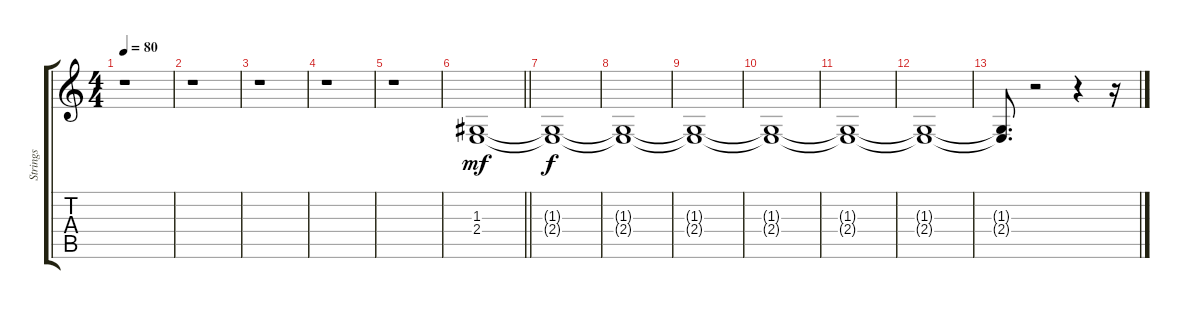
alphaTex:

\track ("Strings" "Strings") {instrument stringensemble1}
\staff {score tabs}
\tuning (E4 B3 G3 D3 A2 E2) {hide}
\ts (4 4)
\tempo 80
\clef g2
\ks c
r.1{dy mf} |
r.1 |
r.1 |
r.1 |
r.1 |
\barLineRight lightlight
(1.3 2.4).1{volume 12} |
(1.3{t} 2.4{t}).1{dy f} |
(1.3{t} 2.4{t}).1 |
(1.3{t} 2.4{t}).1 |
(1.3{t} 2.4{t}).1 |
(1.3{t} 2.4{t}).1 |
(1.3{t} 2.4{t}).1 |
(1.3{t} 2.4{t}).8{d} r.2 r.4 r.16
